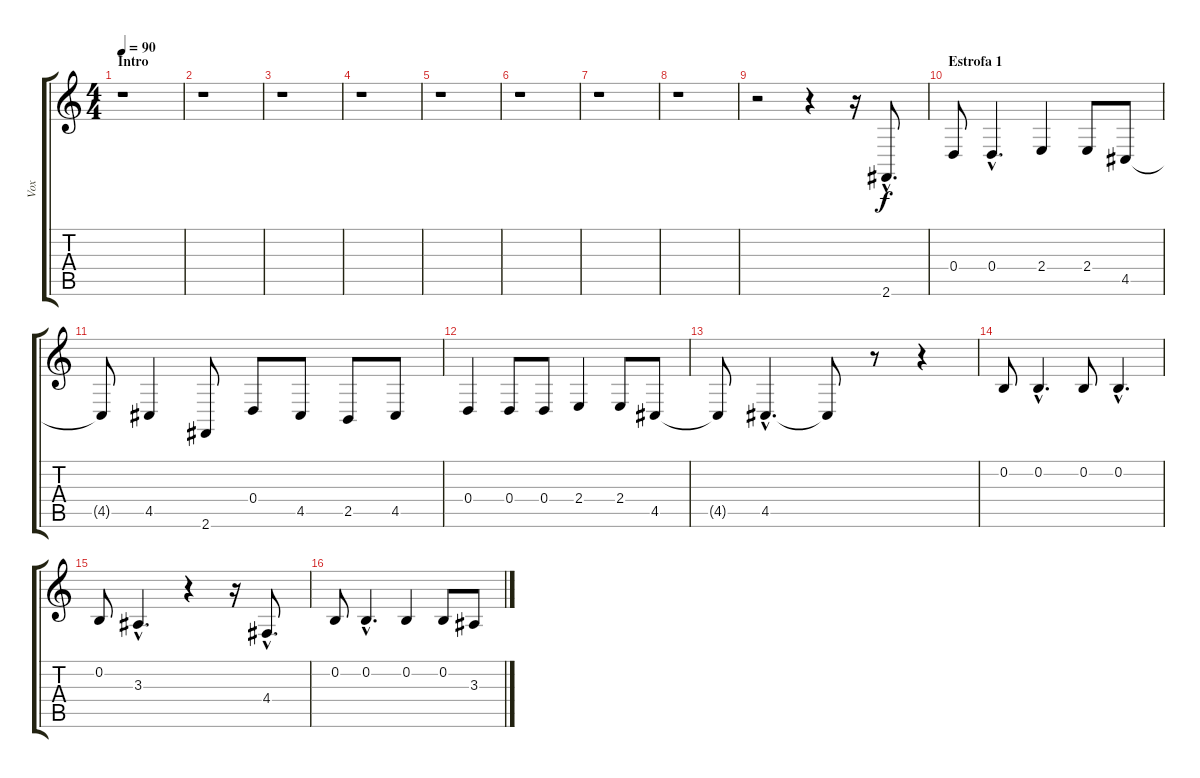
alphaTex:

\track ("Vox" "Vox") {instrument harmonica}
\staff {score tabs}
\tuning (E4 B3 G3 D3 A2 E2) {hide}
\ts (4 4)
\section ("" "Intro")
\tempo 90
\clef g2
\ks c
r.1{dy f instrument harmonica} |
r.1 |
r.1 |
r.1 |
r.1 |
r.1 |
r.1 |
r.1 |
r.2 r.4 r.16 2.6{hac}.8{d} |
\section ("" "Estrofa 1")
0.4.8 0.4{hac}.4{d} 2.4.4 2.4.8 4.5.8 |
4.5{t}.8 4.5.4 2.6.8 0.4.8 4.5.8 2.5.8 4.5.8 |
0.4.4 0.4.8 0.4.8 2.4.4 2.4.8 4.5.8 |
4.5{t}.8 4.5{hac}.4{d} 4.5{t}.8 r.8 r.4 |
0.2.8 0.2{hac}.4{d} 0.2.8 0.2{hac}.4{d} |
0.2.8 3.3{hac}.4{d} r.4 r.16 4.4{hac}.8{d} |
0.2.8 0.2{hac}.4{d} 0.2.4 0.2.8 3.3.8
